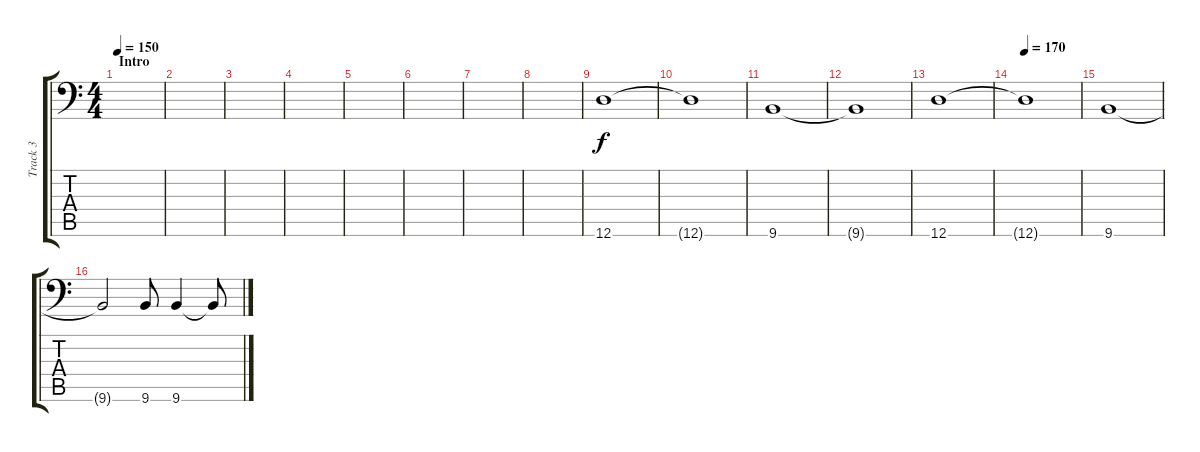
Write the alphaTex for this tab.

\track ("Track 3" "Track 3") {instrument electricbassfinger}
\staff {score tabs}
\tuning (E3 B2 G2 D2 A1 D1) {hide}
\ts (4 4)
\section ("" "Intro")
\tempo 150
\clef f4
\ks c
|
|
|
|
|
|
|
|
12.6.1 |
12.6{t}.1 |
9.6.1 |
9.6{t}.1 |
12.6.1 |
\tempo 170
12.6{t}.1 |
9.6.1 |
9.6{t}.2 9.6.8 9.6.4 9.6{t}.8
